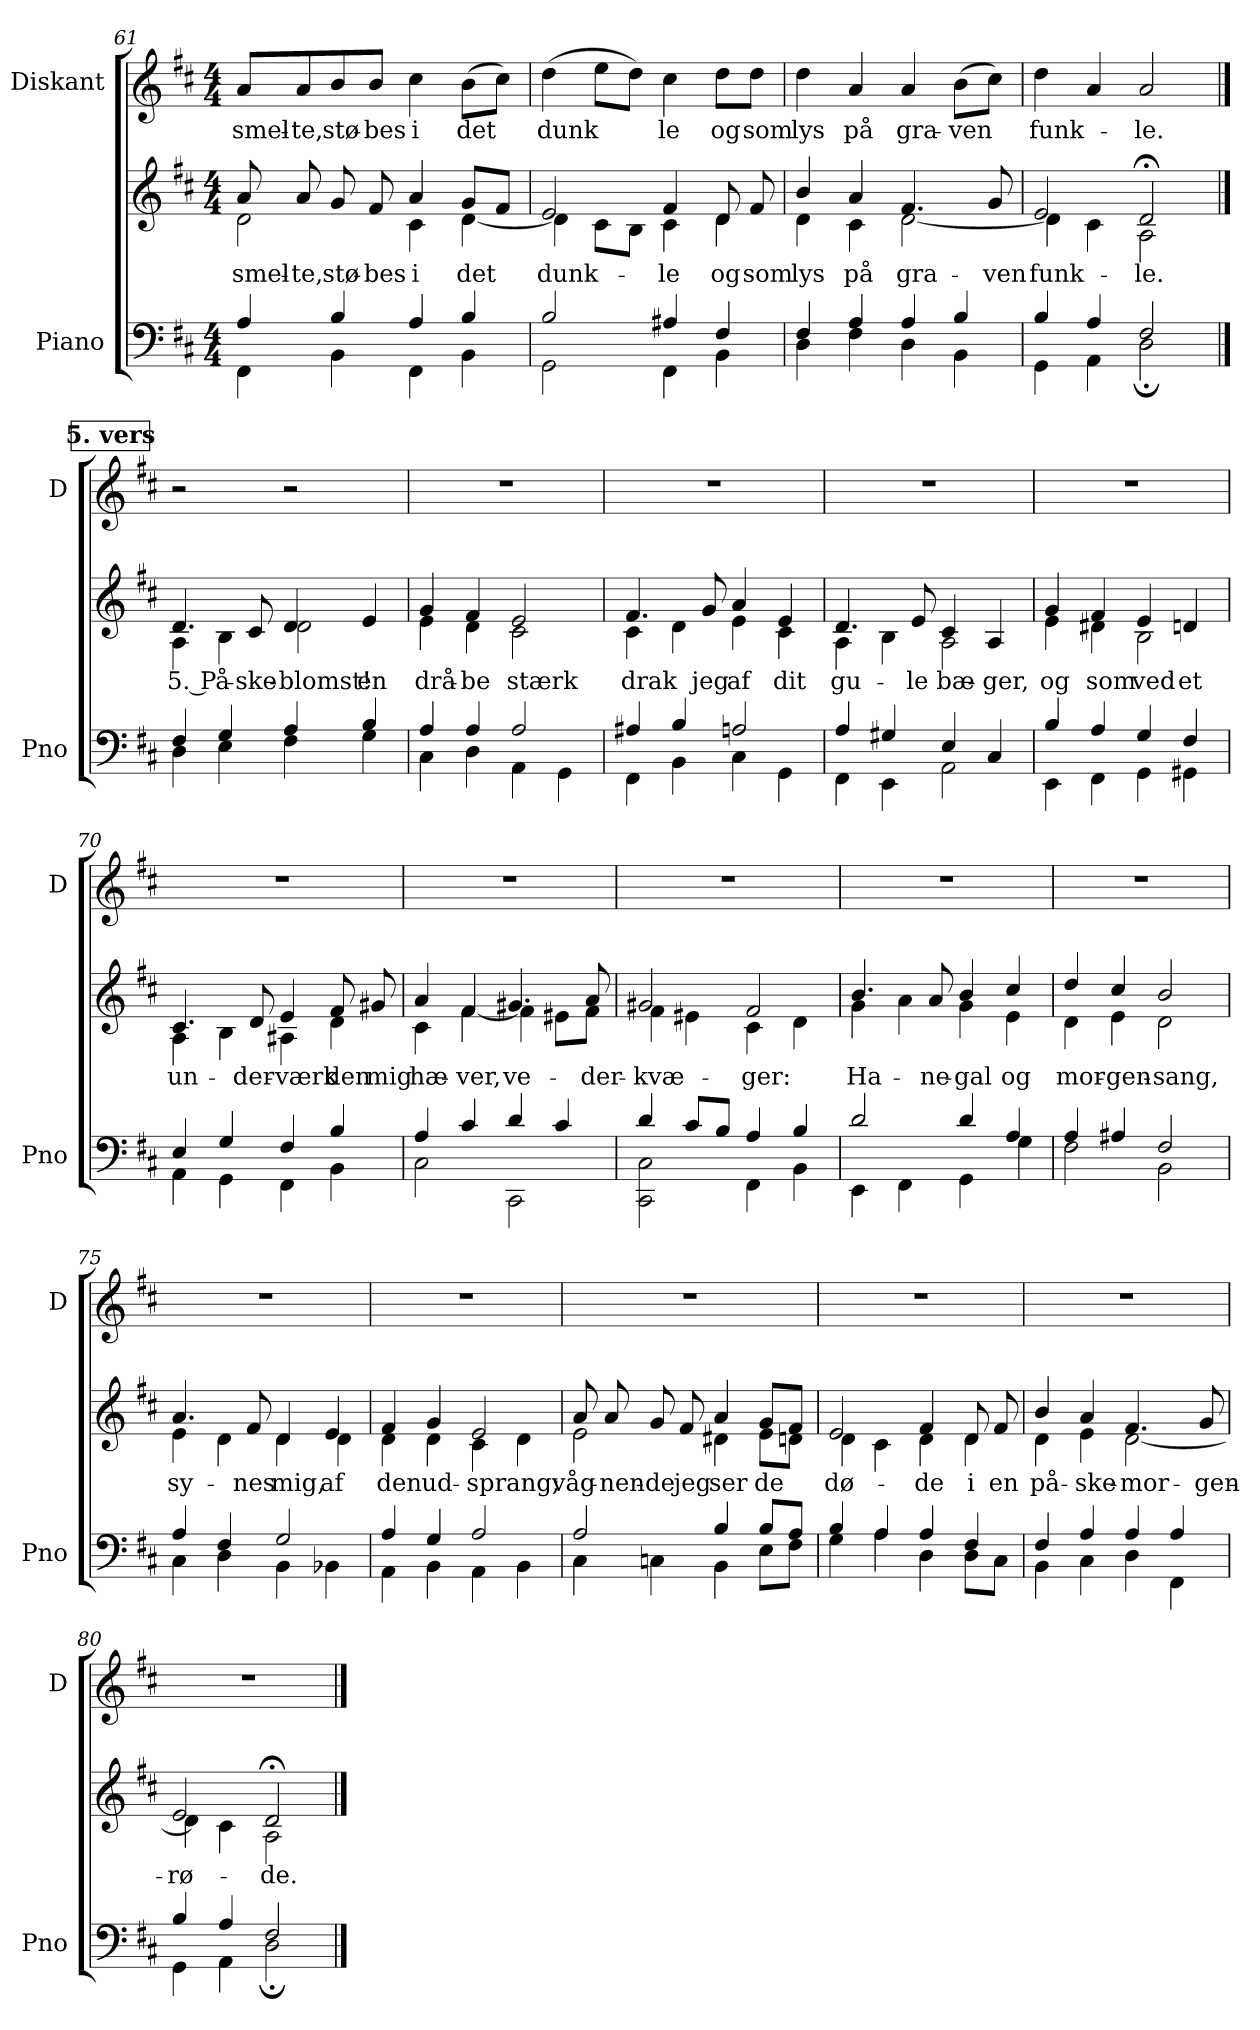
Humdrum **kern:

**kern	**kern	**text	**kern	**text
*part2	*part2	*part2	*part1	*part1
*staff3	*staff2	*staff2	*staff1	*staff1
*I"Piano	*	*	*I"Diskant	*
*I'Pno	*	*	*I'D	*
*clefF4	*clefG2	*	*clefG2	*
*k[f#c#]	*k[f#c#]	*	*k[f#c#]	*
*M4/4	*M4/4	*	*M4/4	*
=61	=61	=61	=61	=61
*^	*	*	*	*
!	!	!	!LO:LY:b	!	!LO:LY:b
*	*	*^	*	*	*
4A/	4FF#\	8a/	2d\	smel-	8a/L	smel-
!	!	!	!	!LO:LY:b	!	!LO:LY:b
.	.	8a/	.	-te,	8a/	-te,
!	!	!	!	!LO:LY:b	!	!LO:LY:b
4B/	4BB\	8g/	.	stø-	8b/	stø-
!	!	!	!	!LO:LY:b	!	!LO:LY:b
.	.	8f#/	.	-bes	8b/J	-bes
!	!	!	!	!LO:LY:b	!	!LO:LY:b
4A/	4FF#\	4a/	4c#\	i	4cc#\	i
!	!	!	!	!LO:LY:b	!	!LO:LY:b
4B/	4BB\	8g/L	[<4d\	det	(8b\L	det
.	.	8f#/J	.	.	8cc#\J)	.
=62	=62	=62	=62	=62	=62	=62
!	!	!	!	!LO:LY:b	!	!LO:LY:b
2B/	2GG\	2e/	4d\]	dunk-	(4dd\	dunk
.	.	.	8c#\L	.	8ee\L	.
.	.	.	8B\J	.	8dd\J)	.
!	!	!	!	!LO:LY:b	!	!LO:LY:b
4A#X/	4FF#\	4f#/	4c#\	-le	4cc#\	le
!	!	!	!	!LO:LY:b	!	!LO:LY:b
4F#/	4BB\	8d/	4d\	og	8dd\L	og
!	!	!	!	!LO:LY:b	!	!LO:LY:b
.	.	8f#/	.	som	8dd\J	som
=63	=63	=63	=63	=63	=63	=63
!	!	!	!	!LO:LY:b	!	!LO:LY:b
4F#/	4D\	4b/	4d\	lys	4dd\	lys
!	!	!	!	!LO:LY:b	!	!LO:LY:b
4A/	4F#\	4a/	4c#\	på	4a/	på
!	!	!	!	!LO:LY:b	!	!LO:LY:b
4A/	4D\	4.f#/	[<2d\	gra-	4a/	gra-
!	!	!	!	!	!	!LO:LY:b
4B/	4BB\	.	.	.	(8b\L	-ven
!	!	!	!	!LO:LY:b	!	!
.	.	8g/	.	-ven	8cc#\J)	.
=64	=64	=64	=64	=64	=64	=64
!	!	!	!	!LO:LY:b	!	!LO:LY:b
4B/	4GG\	2e/	4d\]	funk-	4dd\	funk-
4A/	4AA\	.	4c#\	.	4a/	.
!	!	!	!	!LO:LY:b	!	!LO:LY:b
2F#/	2D;\	2d;</	2A\	-le.	2a/	-le.
!!LO:LB:g=z
!!LO:REH:place=s1:a:B:cj:fs=14:t=5. vers
==65	==65	==65	==65	==65	==65	==65
!	!	!	!	!LO:LY:b	!	!
4F#/	4D\	4.d/	4A\	5. På-	2r	.
4G/	4E\	.	4B\	.	.	.
!	!	!	!	!LO:LY:b	!	!
.	.	8c#/	.	-ske-	.	.
!	!	!	!	!LO:LY:b	!	!
4A/	4F#\	4d/	2d\	-blomst!	2r	.
!	!	!	!	!LO:LY:b	!	!
4B/	4G\	4e/	.	en	.	.
=66	=66	=66	=66	=66	=66	=66
!	!	!	!	!LO:LY:b	!	!
4A/	4C#\	4g/	4e\	drå-	1r	.
!	!	!	!	!LO:LY:b	!	!
4A/	4D\	4f#/	4d\	-be	.	.
!	!	!	!	!LO:LY:b	!	!
2A/	4AA\	2e/	2c#\	stærk	.	.
.	4GG\	.	.	.	.	.
=67	=67	=67	=67	=67	=67	=67
!	!	!	!	!LO:LY:b	!	!
4A#X/	4FF#\	4.f#/	4c#\	drak	1r	.
4B/	4BB\	.	4d\	.	.	.
!	!	!	!	!LO:LY:b	!	!
.	.	8g/	.	jeg	.	.
!	!	!	!	!LO:LY:b	!	!
2An/	4C#\	4a/	4e\	af	.	.
!	!	!	!	!LO:LY:b	!	!
.	4GG\	4e/	4c#\	dit	.	.
=68	=68	=68	=68	=68	=68	=68
!	!	!	!	!LO:LY:b	!	!
4A/	4FF#\	4.d/	4A\	gu-	1r	.
4G#X/	4EE\	.	4B\	.	.	.
!	!	!	!	!LO:LY:b	!	!
.	.	8e/	.	-le	.	.
!	!	!	!	!LO:LY:b	!	!
4E/	2AA\	4c#/	2A\	bæ-	.	.
!	!	!	!	!LO:LY:b	!	!
4C#/	.	4A/	.	-ger,	.	.
=69	=69	=69	=69	=69	=69	=69
!	!	!	!	!LO:LY:b	!	!
4B/	4EE\	4g/	4e\	og	1r	.
!	!	!	!	!LO:LY:b	!	!
4A/	4FF#\	4f#/	4d#X\	som	.	.
!	!	!	!	!LO:LY:b	!	!
4G/	4GG\	4e/	2B\	ved	.	.
!	!	!	!	!LO:LY:b	!	!
4F#/	4GG#X\	4dn/	.	et	.	.
!!LO:LB:g=z
=70	=70	=70	=70	=70	=70	=70
!	!	!	!	!LO:LY:b	!	!
4E/	4AA\	4.c#/	4A\	un-	1r	.
4G/	4GG\	.	4B\	.	.	.
!	!	!	!	!LO:LY:b	!	!
.	.	8d/	.	-der-	.	.
!	!	!	!	!LO:LY:b	!	!
4F#/	4FF#\	4e/	4A#X\	-værk	.	.
!	!	!	!	!LO:LY:b	!	!
4B/	4BB\	8f#/	4d\	den	.	.
!	!	!	!	!LO:LY:b	!	!
.	.	8g#X/	.	mig	.	.
=71	=71	=71	=71	=71	=71	=71
!	!	!	!	!LO:LY:b	!	!
4A/	2C#\	4a/	4c#\	hæ-	1r	.
!	!	!	!	!LO:LY:b	!	!
4c#/	.	4f#/	[<4f#\	-ver,	.	.
!	!	!	!	!LO:LY:b	!	!
4d/	2CC#\	4.g#X/	4f#\]	ve-	.	.
4c#/	.	.	8e#X\L	.	.	.
!	!	!	!	!LO:LY:b	!	!
.	.	8a/	8f#\J	-der-	.	.
=72	=72	=72	=72	=72	=72	=72
!	!	!	!	!LO:LY:b	!	!
4d/	2CC#\ 2C#\	2g#X/	4f#\	-kvæ-	1r	.
8c#/L	.	.	4e#X\	.	.	.
8B/J	.	.	.	.	.	.
!	!	!	!	!LO:LY:b	!	!
4A/	4FF#\	2f#/	4c#\	-ger:	.	.
4B/	4BB\	.	4d\	.	.	.
=73	=73	=73	=73	=73	=73	=73
!	!	!	!	!LO:LY:b	!	!
2d/	4EE\	4.b/	4g\	Ha-	1r	.
.	4FF#\	.	4a\	.	.	.
!	!	!	!	!LO:LY:b	!	!
.	.	8a/	.	-ne-	.	.
!	!	!	!	!LO:LY:b	!	!
4d/	4GG\	4b/	4g\	-gal	.	.
!	!	!	!	!LO:LY:b	!	!
4A/	4G\	4cc#/	4e\	og	.	.
!!LO:LB:g=z
=74	=74	=74	=74	=74	=74	=74
!	!	!	!	!LO:LY:b	!	!
4A/	2F#\	4dd/	4d\	mor-	1r	.
!	!	!	!	!LO:LY:b	!	!
4A#X/	.	4cc#/	4e\	-gen-	.	.
!	!	!	!	!LO:LY:b	!	!
2F#/	2BB\	2b/	2d\	-sang,	.	.
=75	=75	=75	=75	=75	=75	=75
!	!	!	!	!LO:LY:b	!	!
4A/	4C#\	4.a/	4e\	sy-	1r	.
4F#/	4D\	.	4d\	.	.	.
!	!	!	!	!LO:LY:b	!	!
.	.	8f#/	.	-nes	.	.
!	!	!	!	!LO:LY:b	!	!
2G/	4BB\	4d/	4d\	mig,	.	.
!	!	!	!	!LO:LY:b	!	!
.	4BB-X\	4e/	4d\	af	.	.
=76	=76	=76	=76	=76	=76	=76
!	!	!	!	!LO:LY:b	!	!
4A/	4AA\	4f#/	4d\	den	1r	.
!	!	!	!	!LO:LY:b	!	!
4G/	4BB\	4g/	4d\	ud-	.	.
!	!	!	!	!LO:LY:b	!	!
2A/	4AA\	2e/	4c#\	-sprang;	.	.
.	4BB\	.	4d\	.	.	.
=77	=77	=77	=77	=77	=77	=77
!	!	!	!	!LO:LY:b	!	!
2A/	4C#\	8a/	2e\	våg-	1r	.
!	!	!	!	!LO:LY:b	!	!
.	.	8a/	.	-nen-	.	.
!	!	!	!	!LO:LY:b	!	!
.	4Cn\	8g/	.	-de	.	.
!	!	!	!	!LO:LY:b	!	!
.	.	8f#/	.	jeg	.	.
!	!	!	!	!LO:LY:b	!	!
4B/	4BB\	4a/	4d#X\	ser	.	.
!	!	!	!	!LO:LY:b	!	!
8B/L	8E\L	8g/L	8e\L	de	.	.
8A/J	8F#\J	8f#/J	8dn\J	.	.	.
!!LO:PB:g=z
=78	=78	=78	=78	=78	=78	=78
!	!	!	!	!LO:LY:b	!	!
4B/	4G\	2e/	4d\	dø-	1r	.
4A/	4A\	.	4c#\	.	.	.
!	!	!	!	!LO:LY:b	!	!
4A/	4D\	4f#/	4d\	-de	.	.
!	!	!	!	!LO:LY:b	!	!
4F#/	8D\L	8d/	4d\	i	.	.
!	!	!	!	!LO:LY:b	!	!
.	8C#\J	8f#/	.	en	.	.
=79	=79	=79	=79	=79	=79	=79
!	!	!	!	!LO:LY:b	!	!
4F#/	4BB\	4b/	4d\	på-	1r	.
!	!	!	!	!LO:LY:b	!	!
4A/	4C#\	4a/	4e\	-ske-	.	.
!	!	!	!	!LO:LY:b	!	!
4A/	4D\	4.f#/	[<2d\	-mor-	.	.
4A/	4FF#\	.	.	.	.	.
!	!	!	!	!LO:LY:b	!	!
.	.	8g/	.	-gen-	.	.
=80	=80	=80	=80	=80	=80	=80
!	!	!	!	!LO:LY:b	!	!
4B/	4GG\	2e/	4d\]	-rø-	1r	.
4A/	4AA\	.	4c#\	.	.	.
!	!	!	!	!LO:LY:b	!	!
2F#/	2D;\	2d;</	2A\	-de.	.	.
*v	*v	*	*	*	*	*
*	*v	*v	*	*	*
==	==	==	==	==
*-	*-	*-	*-	*-
